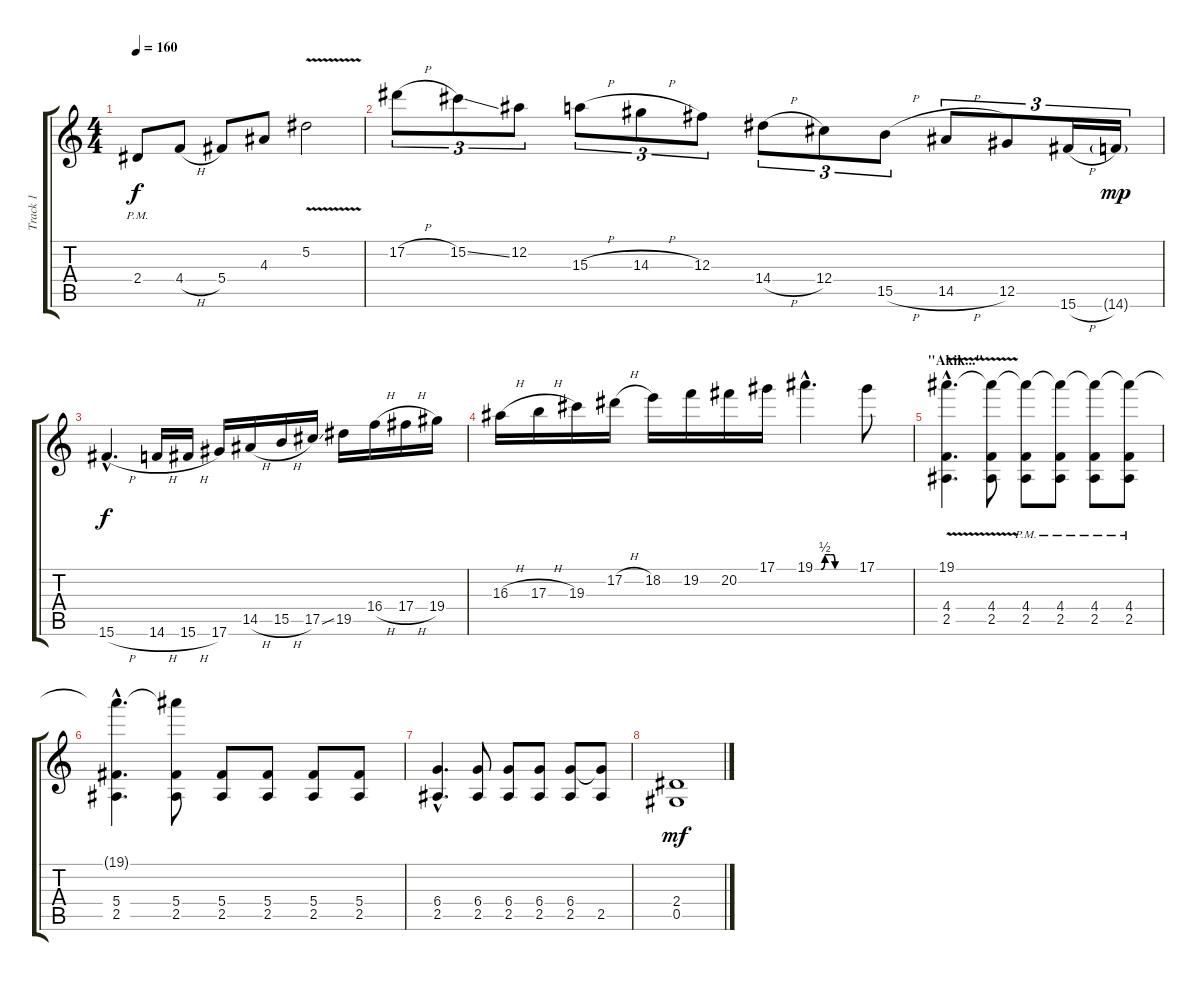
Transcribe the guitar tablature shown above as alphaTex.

\track ("Track 1" "Track 1") {instrument overdrivenguitar}
\staff {score tabs}
\tuning (Eb4 Bb3 Gb3 Db3 Ab2 Eb2) {hide}
\ts (4 4)
\tempo 160
\clef g2
\ks c
2.4{pm}.8{dy f} 4.4{h}.8 5.4.8 4.3.8 5.2{v}.2 |
17.2{h}.8{tu (3 2)} 15.2{ss}.8{tu (3 2)} 12.2.8{tu (3 2)} 15.3{h}.8{tu (3 2)} 14.3{h}.8{tu (3 2)} 12.3.8{tu (3 2)} 14.4{h}.8{tu (3 2)} 12.4.8{tu (3 2)} 15.5{h}.8{tu (3 2)} 14.5{h}.8{tu (3 2)} 12.5.8{tu (3 2)} 15.6{h}.16{tu (3 2)} 14.6{g}.16{tu (3 2) dy mp} |
15.6{h hac}.4{d dy f} 14.6{h}.16 15.6{h}.16 17.6.16 14.5{h}.16 15.5{h}.16 17.5{ss}.16 19.5.16 16.4{h}.16 17.4{h}.16 19.4.16 |
16.3{h}.16 17.3{h}.16 19.3.16 17.2{h}.16 18.2.16 19.2.16 20.2.16 17.1.16 19.1{be (custom 0 0 9 0 15 2 23 2 27 2 30 0 35 0 45 0 60 0) hac}.4{d} 17.1.8 |
\section ("" "\"Akik...\"")
(19.1{v hac} 4.4{hac} 2.5{hac}).4{d volume 14 balance 3 instrument overdrivenguitar} (19.1{t} 4.4 2.5).8 (19.1{t} 4.4{pm} 2.5{pm}).8 (19.1{t} 4.4{pm} 2.5{pm}).8 (19.1{t} 4.4{pm} 2.5{pm}).8 (19.1{t} 4.4{pm} 2.5{pm}).8 |
(19.1{hac t} 5.4{hac} 2.5{hac}).4{d} (19.1{t} 5.4 2.5).8 (5.4 2.5).8 (5.4 2.5).8 (5.4 2.5).8 (5.4 2.5).8 |
(6.4{hac} 2.5{hac}).4{d} (6.4 2.5).8 (6.4 2.5).8 (6.4 2.5).8 (6.4 2.5).8 (6.4{t} 2.5).8 |
(2.4 0.5).1{dy mf}
